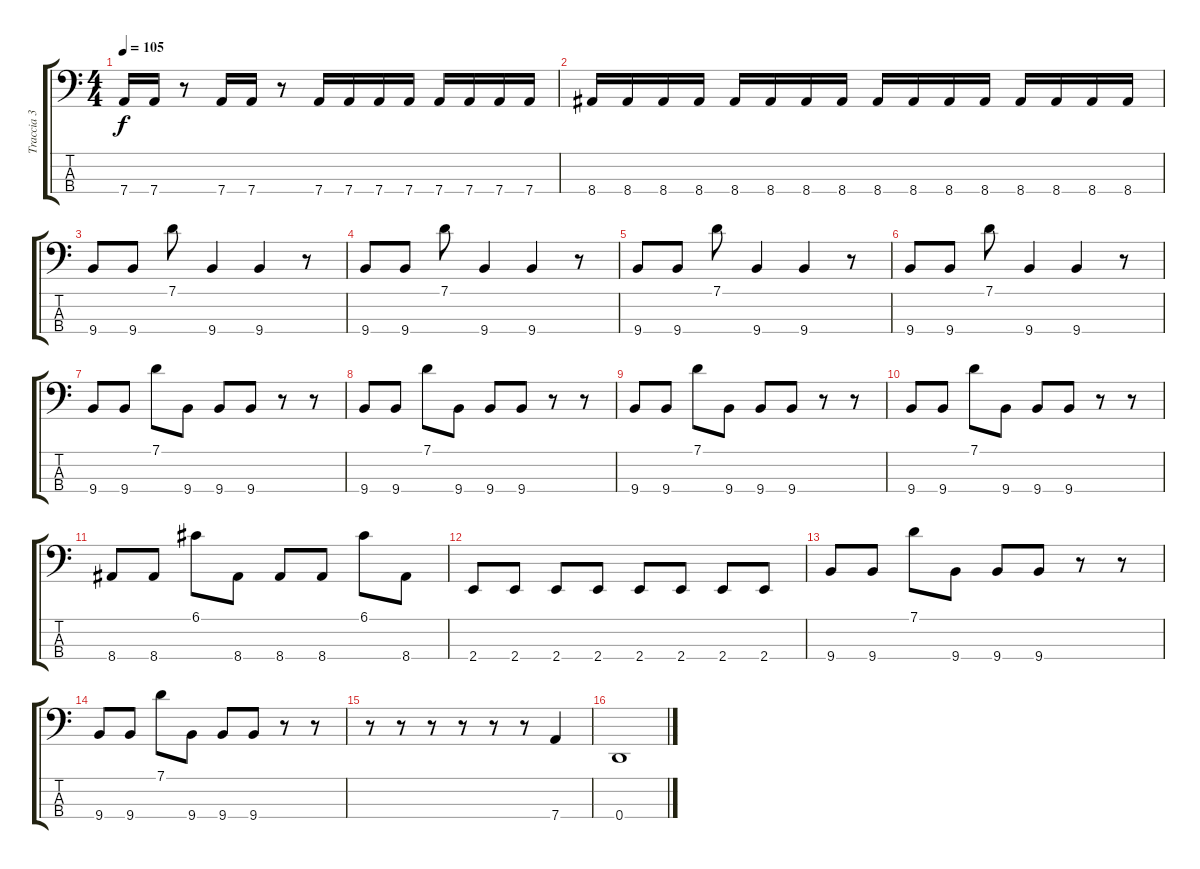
\track ("Traccia 3" "Traccia 3") {instrument electricbasspick}
\staff {score tabs}
\tuning (G2 D2 A1 D1) {hide}
\ts (4 4)
\tempo 105
\clef f4
\ks c
7.4.16{dy f} 7.4.16 r.8 7.4.16 7.4.16 r.8 7.4.16 7.4.16 7.4.16 7.4.16 7.4.16 7.4.16 7.4.16 7.4.16 |
8.4.16 8.4.16 8.4.16 8.4.16 8.4.16 8.4.16 8.4.16 8.4.16 8.4.16 8.4.16 8.4.16 8.4.16 8.4.16 8.4.16 8.4.16 8.4.16 |
9.4.8 9.4.8 7.1.8 9.4.4 9.4.4 r.8 |
9.4.8 9.4.8 7.1.8 9.4.4 9.4.4 r.8 |
9.4.8 9.4.8 7.1.8 9.4.4 9.4.4 r.8 |
9.4.8 9.4.8 7.1.8 9.4.4 9.4.4 r.8 |
9.4.8 9.4.8 7.1.8 9.4.8 9.4.8 9.4.8 r.8 r.8 |
9.4.8 9.4.8 7.1.8 9.4.8 9.4.8 9.4.8 r.8 r.8 |
9.4.8 9.4.8 7.1.8 9.4.8 9.4.8 9.4.8 r.8 r.8 |
9.4.8 9.4.8 7.1.8 9.4.8 9.4.8 9.4.8 r.8 r.8 |
8.4.8 8.4.8 6.1.8 8.4.8 8.4.8 8.4.8 6.1.8 8.4.8 |
2.4.8 2.4.8 2.4.8 2.4.8 2.4.8 2.4.8 2.4.8 2.4.8 |
9.4.8 9.4.8 7.1.8 9.4.8 9.4.8 9.4.8 r.8 r.8 |
9.4.8 9.4.8 7.1.8 9.4.8 9.4.8 9.4.8 r.8 r.8 |
r.8 r.8 r.8 r.8 r.8 r.8 7.4.4 |
0.4.1
